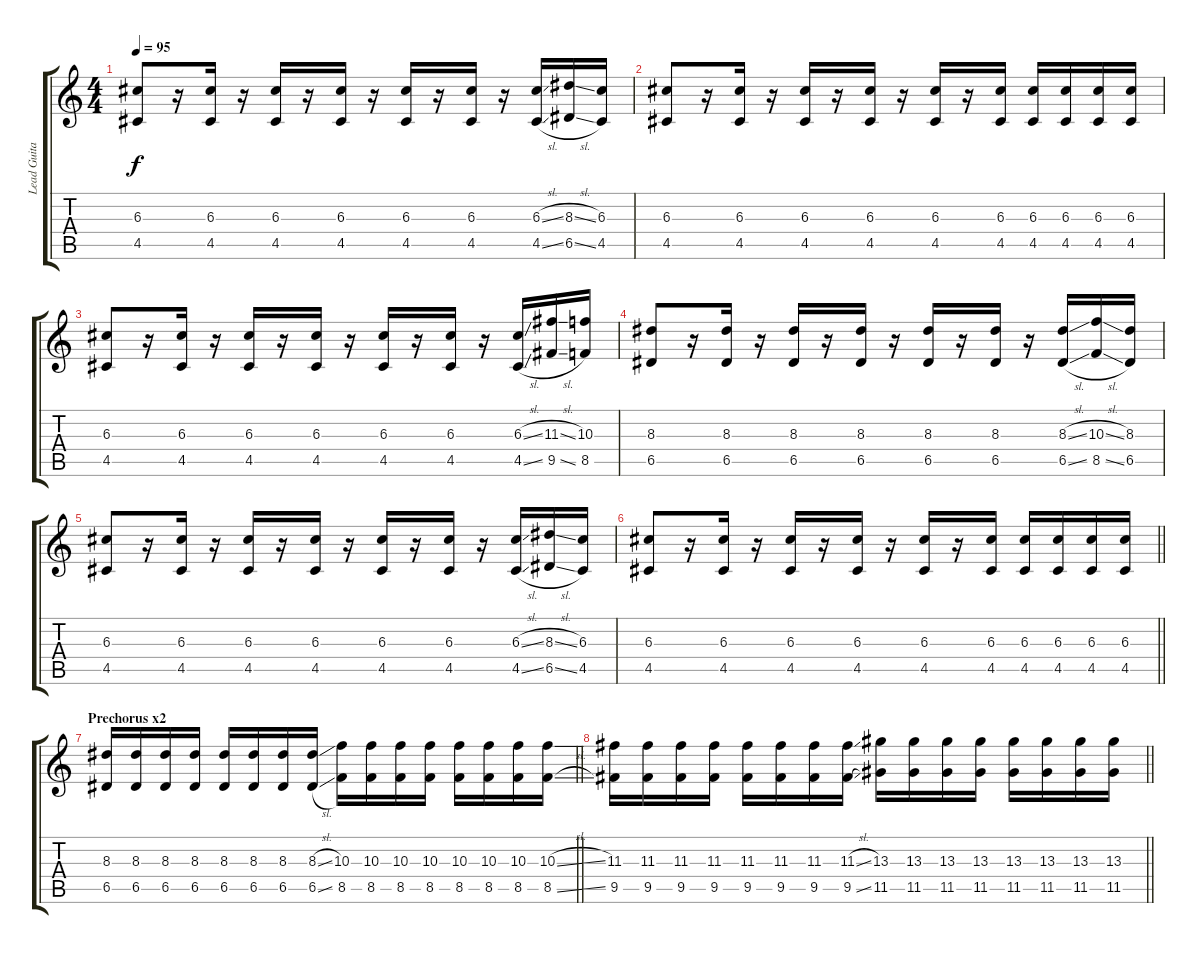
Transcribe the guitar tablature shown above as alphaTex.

\track ("Lead Guitar" "Lead Guita") {instrument distortionguitar}
\staff {score tabs}
\tuning (E4 B3 G3 D3 A2 E2) {hide}
\ts (4 4)
\tempo 95
\clef g2
\ks c
(6.3 4.5).8{dy f} r.16 (6.3 4.5).16 r.16 (6.3 4.5).16 r.16 (6.3 4.5).16 r.16 (6.3 4.5).16 r.16 (6.3 4.5).16 r.16 (6.3{sl} 4.5{sl}).16 (8.3{sl} 6.5{sl}).16 (6.3 4.5).16 |
(6.3 4.5).8 r.16 (6.3 4.5).16 r.16 (6.3 4.5).16 r.16 (6.3 4.5).16 r.16 (6.3 4.5).16 r.16 (6.3 4.5).16 (6.3 4.5).16 (6.3 4.5).16 (6.3 4.5).16 (6.3 4.5).16 |
(6.3 4.5).8 r.16 (6.3 4.5).16 r.16 (6.3 4.5).16 r.16 (6.3 4.5).16 r.16 (6.3 4.5).16 r.16 (6.3 4.5).16 r.16 (6.3{sl} 4.5{sl}).16 (11.3{sl} 9.5{sl}).16 (10.3 8.5).16 |
(8.3 6.5).8 r.16 (8.3 6.5).16 r.16 (8.3 6.5).16 r.16 (8.3 6.5).16 r.16 (8.3 6.5).16 r.16 (8.3 6.5).16 r.16 (8.3{sl} 6.5{sl}).16 (10.3{sl} 8.5{sl}).16 (8.3 6.5).16 |
(6.3 4.5).8 r.16 (6.3 4.5).16 r.16 (6.3 4.5).16 r.16 (6.3 4.5).16 r.16 (6.3 4.5).16 r.16 (6.3 4.5).16 r.16 (6.3{sl} 4.5{sl}).16 (8.3{sl} 6.5{sl}).16 (6.3 4.5).16 |
\barLineRight lightlight
(6.3 4.5).8 r.16 (6.3 4.5).16 r.16 (6.3 4.5).16 r.16 (6.3 4.5).16 r.16 (6.3 4.5).16 r.16 (6.3 4.5).16 (6.3 4.5).16 (6.3 4.5).16 (6.3 4.5).16 (6.3 4.5).16 |
\section ("" "Prechorus x2")
\barLineRight lightlight
(8.3 6.5).16 (8.3 6.5).16 (8.3 6.5).16 (8.3 6.5).16 (8.3 6.5).16 (8.3 6.5).16 (8.3 6.5).16 (8.3{sl} 6.5{sl}).16 (10.3 8.5).16 (10.3 8.5).16 (10.3 8.5).16 (10.3 8.5).16 (10.3 8.5).16 (10.3 8.5).16 (10.3 8.5).16 (10.3{sl} 8.5{sl}).16 |
\barLineRight lightlight
(11.3 9.5).16 (11.3 9.5).16 (11.3 9.5).16 (11.3 9.5).16 (11.3 9.5).16 (11.3 9.5).16 (11.3 9.5).16 (11.3{sl} 9.5{sl}).16 (13.3 11.5).16 (13.3 11.5).16 (13.3 11.5).16 (13.3 11.5).16 (13.3 11.5).16 (13.3 11.5).16 (13.3 11.5).16 (13.3 11.5).16
